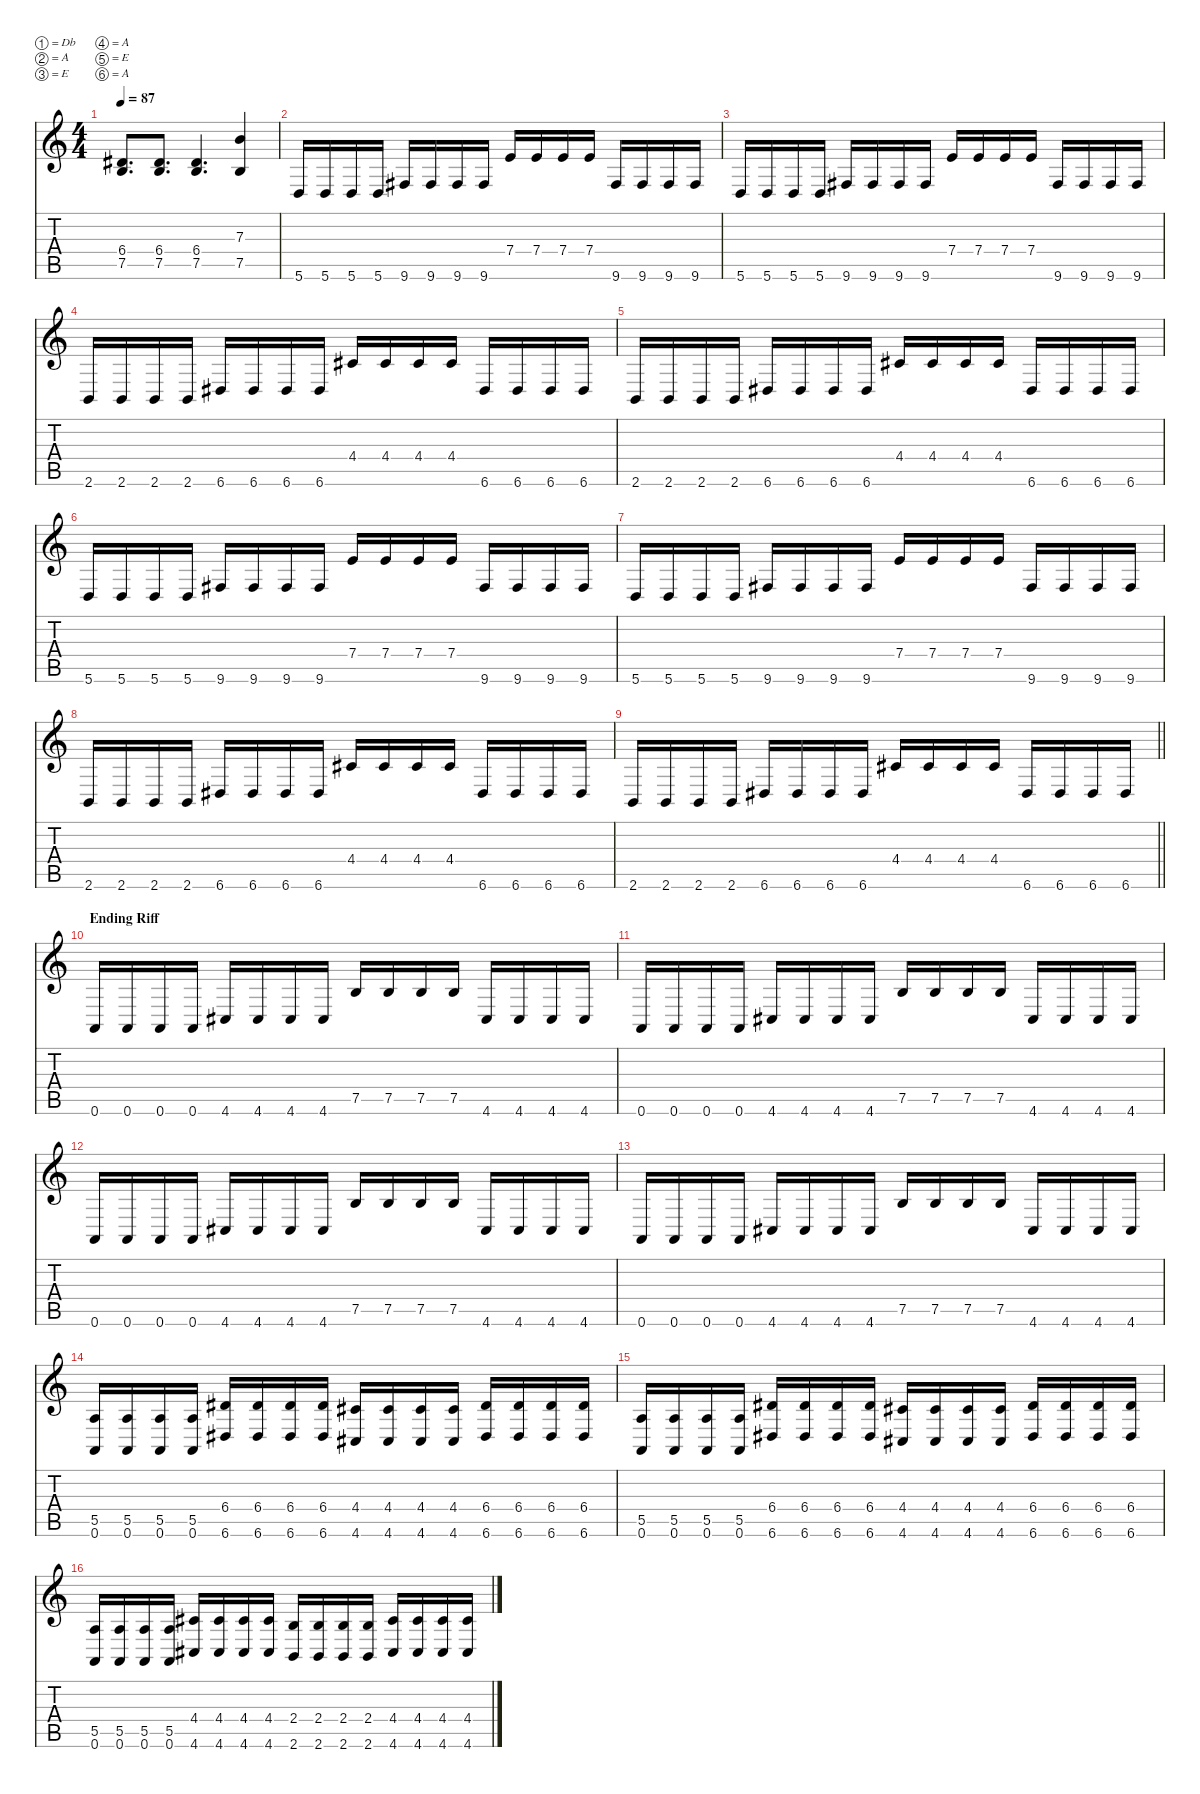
\defaultSystemsLayout 4
\hideDynamics
\bracketExtendMode nobrackets
\singleTrackTrackNamePolicy hidden
\multiTrackTrackNamePolicy hidden
\firstSystemTrackNameMode fullname
\otherSystemsTrackNameOrientation horizontal
\track ("Gtr2" "dist.guit.") {instrument distortionguitar}
\staff {score tabs}
\tuning (Db4 A3 E3 A2 E2 A1)
\ts (4 4)
\tempo 87
\clef g2
\ks c
(6.4{acc #} 7.5).8{d dy f beam Up} (6.4{acc #} 7.5).8{d beam Up} (6.4{acc #} 7.5).4{d beam Up} (7.3 7.5).4{beam Up} |
5.6.16{beam Up} 5.6.16{beam Up} 5.6.16{beam Up} 5.6.16{beam Up} 9.6{acc #}.16{beam Up} 9.6{acc #}.16{beam Up} 9.6{acc #}.16{beam Up} 9.6{acc #}.16{beam Up} 7.4.16{beam Up} 7.4.16{beam Up} 7.4.16{beam Up} 7.4.16{beam Up} 9.6{acc #}.16{beam Up} 9.6{acc #}.16{beam Up} 9.6{acc #}.16{beam Up} 9.6{acc #}.16{beam Up} |
5.6.16{beam Up} 5.6.16{beam Up} 5.6.16{beam Up} 5.6.16{beam Up} 9.6{acc #}.16{beam Up} 9.6{acc #}.16{beam Up} 9.6{acc #}.16{beam Up} 9.6{acc #}.16{beam Up} 7.4.16{beam Up} 7.4.16{beam Up} 7.4.16{beam Up} 7.4.16{beam Up} 9.6{acc #}.16{beam Up} 9.6{acc #}.16{beam Up} 9.6{acc #}.16{beam Up} 9.6{acc #}.16{beam Up} |
2.6.16{beam Up} 2.6.16{beam Up} 2.6.16{beam Up} 2.6.16{beam Up} 6.6{acc #}.16{beam Up} 6.6{acc #}.16{beam Up} 6.6{acc #}.16{beam Up} 6.6{acc #}.16{beam Up} 4.4{acc #}.16{beam Up} 4.4{acc #}.16{beam Up} 4.4{acc #}.16{beam Up} 4.4{acc #}.16{beam Up} 6.6{acc #}.16{beam Up} 6.6{acc #}.16{beam Up} 6.6{acc #}.16{beam Up} 6.6{acc #}.16{beam Up} |
2.6.16{beam Up} 2.6.16{beam Up} 2.6.16{beam Up} 2.6.16{beam Up} 6.6{acc #}.16{beam Up} 6.6{acc #}.16{beam Up} 6.6{acc #}.16{beam Up} 6.6{acc #}.16{beam Up} 4.4{acc #}.16{beam Up} 4.4{acc #}.16{beam Up} 4.4{acc #}.16{beam Up} 4.4{acc #}.16{beam Up} 6.6{acc #}.16{beam Up} 6.6{acc #}.16{beam Up} 6.6{acc #}.16{beam Up} 6.6{acc #}.16{beam Up} |
5.6.16{beam Up} 5.6.16{beam Up} 5.6.16{beam Up} 5.6.16{beam Up} 9.6{acc #}.16{beam Up} 9.6{acc #}.16{beam Up} 9.6{acc #}.16{beam Up} 9.6{acc #}.16{beam Up} 7.4.16{beam Up} 7.4.16{beam Up} 7.4.16{beam Up} 7.4.16{beam Up} 9.6{acc #}.16{beam Up} 9.6{acc #}.16{beam Up} 9.6{acc #}.16{beam Up} 9.6{acc #}.16{beam Up} |
5.6.16{beam Up} 5.6.16{beam Up} 5.6.16{beam Up} 5.6.16{beam Up} 9.6{acc #}.16{beam Up} 9.6{acc #}.16{beam Up} 9.6{acc #}.16{beam Up} 9.6{acc #}.16{beam Up} 7.4.16{beam Up} 7.4.16{beam Up} 7.4.16{beam Up} 7.4.16{beam Up} 9.6{acc #}.16{beam Up} 9.6{acc #}.16{beam Up} 9.6{acc #}.16{beam Up} 9.6{acc #}.16{beam Up} |
2.6.16{beam Up} 2.6.16{beam Up} 2.6.16{beam Up} 2.6.16{beam Up} 6.6{acc #}.16{beam Up} 6.6{acc #}.16{beam Up} 6.6{acc #}.16{beam Up} 6.6{acc #}.16{beam Up} 4.4{acc #}.16{beam Up} 4.4{acc #}.16{beam Up} 4.4{acc #}.16{beam Up} 4.4{acc #}.16{beam Up} 6.6{acc #}.16{beam Up} 6.6{acc #}.16{beam Up} 6.6{acc #}.16{beam Up} 6.6{acc #}.16{beam Up} |
\barLineRight lightlight
2.6.16{beam Up} 2.6.16{beam Up} 2.6.16{beam Up} 2.6.16{beam Up} 6.6{acc #}.16{beam Up} 6.6{acc #}.16{beam Up} 6.6{acc #}.16{beam Up} 6.6{acc #}.16{beam Up} 4.4{acc #}.16{beam Up} 4.4{acc #}.16{beam Up} 4.4{acc #}.16{beam Up} 4.4{acc #}.16{beam Up} 6.6{acc #}.16{beam Up} 6.6{acc #}.16{beam Up} 6.6{acc #}.16{beam Up} 6.6{acc #}.16{beam Up} |
\section ("" "Ending Riff")
0.6.16{beam Up} 0.6.16{beam Up} 0.6.16{beam Up} 0.6.16{beam Up} 4.6{acc #}.16{beam Up} 4.6{acc #}.16{beam Up} 4.6{acc #}.16{beam Up} 4.6{acc #}.16{beam Up} 7.5.16{beam Up} 7.5.16{beam Up} 7.5.16{beam Up} 7.5.16{beam Up} 4.6{acc #}.16{beam Up} 4.6{acc #}.16{beam Up} 4.6{acc #}.16{beam Up} 4.6{acc #}.16{beam Up} |
0.6.16{beam Up} 0.6.16{beam Up} 0.6.16{beam Up} 0.6.16{beam Up} 4.6{acc #}.16{beam Up} 4.6{acc #}.16{beam Up} 4.6{acc #}.16{beam Up} 4.6{acc #}.16{beam Up} 7.5.16{beam Up} 7.5.16{beam Up} 7.5.16{beam Up} 7.5.16{beam Up} 4.6{acc #}.16{beam Up} 4.6{acc #}.16{beam Up} 4.6{acc #}.16{beam Up} 4.6{acc #}.16{beam Up} |
0.6.16{beam Up} 0.6.16{beam Up} 0.6.16{beam Up} 0.6.16{beam Up} 4.6{acc #}.16{beam Up} 4.6{acc #}.16{beam Up} 4.6{acc #}.16{beam Up} 4.6{acc #}.16{beam Up} 7.5.16{beam Up} 7.5.16{beam Up} 7.5.16{beam Up} 7.5.16{beam Up} 4.6{acc #}.16{beam Up} 4.6{acc #}.16{beam Up} 4.6{acc #}.16{beam Up} 4.6{acc #}.16{beam Up} |
0.6.16{beam Up} 0.6.16{beam Up} 0.6.16{beam Up} 0.6.16{beam Up} 4.6{acc #}.16{beam Up} 4.6{acc #}.16{beam Up} 4.6{acc #}.16{beam Up} 4.6{acc #}.16{beam Up} 7.5.16{beam Up} 7.5.16{beam Up} 7.5.16{beam Up} 7.5.16{beam Up} 4.6{acc #}.16{beam Up} 4.6{acc #}.16{beam Up} 4.6{acc #}.16{beam Up} 4.6{acc #}.16{beam Up} |
(5.5 0.6).16{beam Up} (5.5 0.6).16{beam Up} (5.5 0.6).16{beam Up} (5.5 0.6).16{beam Up} (6.4{acc #} 6.6{acc #}).16{beam Up} (6.4{acc #} 6.6{acc #}).16{beam Up} (6.4{acc #} 6.6{acc #}).16{beam Up} (6.4{acc #} 6.6{acc #}).16{beam Up} (4.4{acc #} 4.6{acc #}).16{beam Up} (4.4{acc #} 4.6{acc #}).16{beam Up} (4.4{acc #} 4.6{acc #}).16{beam Up} (4.4{acc #} 4.6{acc #}).16{beam Up} (6.4{acc #} 6.6{acc #}).16{beam Up} (6.4{acc #} 6.6{acc #}).16{beam Up} (6.4{acc #} 6.6{acc #}).16{beam Up} (6.4{acc #} 6.6{acc #}).16{beam Up} |
(5.5 0.6).16{beam Up} (5.5 0.6).16{beam Up} (5.5 0.6).16{beam Up} (5.5 0.6).16{beam Up} (6.4{acc #} 6.6{acc #}).16{beam Up} (6.4{acc #} 6.6{acc #}).16{beam Up} (6.4{acc #} 6.6{acc #}).16{beam Up} (6.4{acc #} 6.6{acc #}).16{beam Up} (4.4{acc #} 4.6{acc #}).16{beam Up} (4.4{acc #} 4.6{acc #}).16{beam Up} (4.4{acc #} 4.6{acc #}).16{beam Up} (4.4{acc #} 4.6{acc #}).16{beam Up} (6.4{acc #} 6.6{acc #}).16{beam Up} (6.4{acc #} 6.6{acc #}).16{beam Up} (6.4{acc #} 6.6{acc #}).16{beam Up} (6.4{acc #} 6.6{acc #}).16{beam Up} |
(5.5 0.6).16{beam Up} (5.5 0.6).16{beam Up} (5.5 0.6).16{beam Up} (5.5 0.6).16{beam Up} (4.4{acc #} 4.6{acc #}).16{beam Up} (4.4{acc #} 4.6{acc #}).16{beam Up} (4.4{acc #} 4.6{acc #}).16{beam Up} (4.4{acc #} 4.6{acc #}).16{beam Up} (2.4 2.6).16{beam Up} (2.4 2.6).16{beam Up} (2.4 2.6).16{beam Up} (2.4 2.6).16{beam Up} (4.4{acc #} 4.6{acc #}).16{beam Up} (4.4{acc #} 4.6{acc #}).16{beam Up} (4.4{acc #} 4.6{acc #}).16{beam Up} (4.4{acc #} 4.6{acc #}).16{beam Up}
